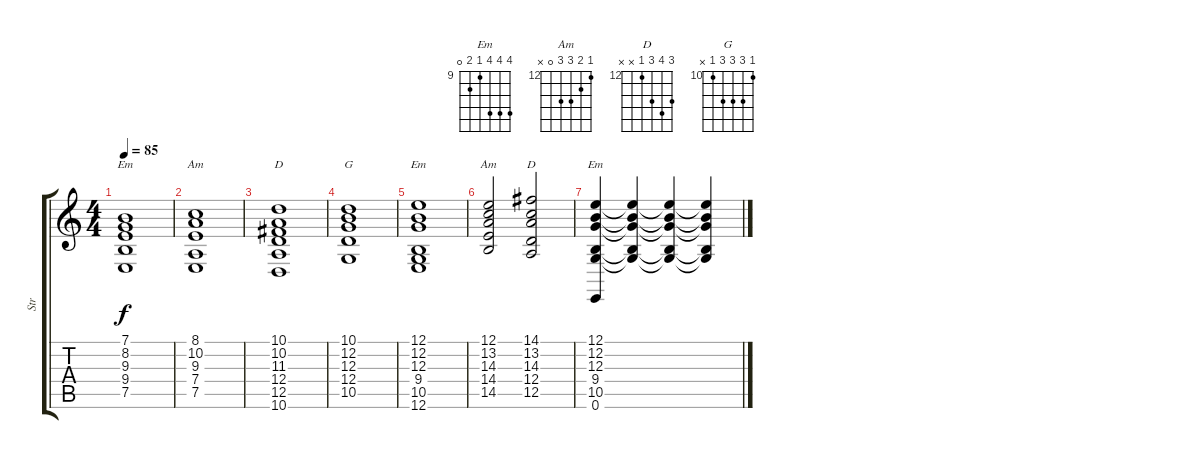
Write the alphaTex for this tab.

\track ("Str" "Str") {instrument synthstrings1}
\staff {score tabs}
\tuning (E4 B3 G3 D3 A2 E2) {hide}
\chord ("Em" 7 8 9 9 7 x) {firstfret 7}
\chord ("Am" 8 10 9 7 0 x) {firstfret 7}
\chord ("D" 10 10 11 12 12 10) {firstfret 10}
\chord ("G" 10 12 12 12 10 x) {firstfret 10}
\chord ("Em" 12 12 12 9 10 12) {firstfret 9}
\chord ("Am" 12 13 14 14 0 x) {firstfret 12}
\chord ("D" 14 15 14 12 x x) {firstfret 12}
\chord ("Em" 12 12 12 9 10 0) {firstfret 9}
\ts (4 4)
\tempo 85
\clef g2
\ks c
(7.1 8.2 9.3 9.4 7.5).1{ch "Em" dy f} |
(8.1 10.2 9.3 7.4 7.5).1{ch "Am"} |
(10.1 10.2 11.3 12.4 12.5 10.6).1{ch "D"} |
(10.1 12.2 12.3 12.4 10.5).1{ch "G"} |
(12.1 12.2 12.3 9.4 10.5 12.6).1{ch "Em"} |
(12.1 13.2 14.3 14.4 14.5).2{ch "Am"} (14.1 13.2 14.3 12.4 12.5).2{ch "D"} |
(12.1 12.2 12.3 9.4 10.5 0.6).4{ch "Em" volume 10} (12.1{t} 12.2{t} 12.3{t} 9.4{t} 10.5{t}).4{volume 7} (12.1{t} 12.2{t} 12.3{t} 9.4{t} 10.5{t}).4{volume 5} (12.1{t} 12.2{t} 12.3{t} 9.4{t} 10.5{t}).4{volume 4}
